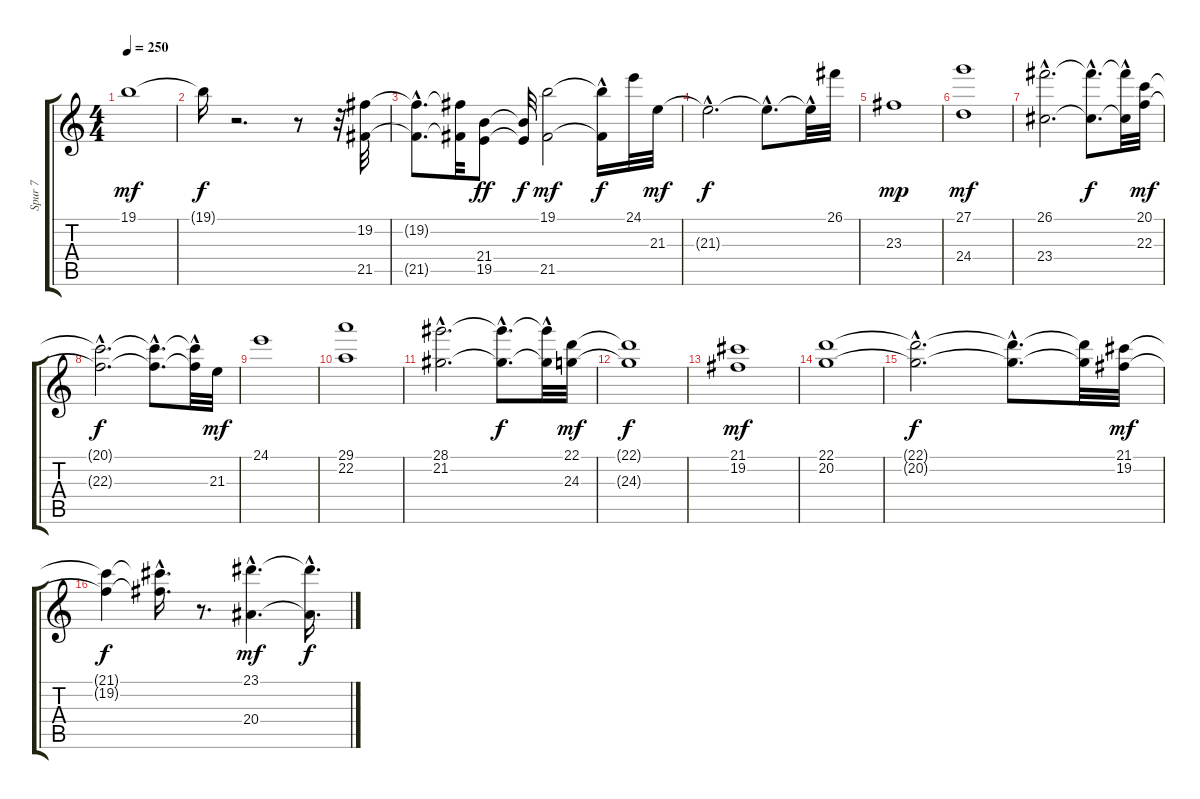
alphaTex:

\track ("Spur 7" "Spur 7") {instrument stringensemble1}
\staff {score tabs}
\tuning (E4 B3 G3 D3 A2 E2) {hide}
\ts (4 4)
\tempo 250
\clef g2
\ks c
19.1.1{dy mf} |
19.1{t}.16{dy f} r.2{d} r.8 r.32 (19.2 21.5).32 |
(19.2{hac t} 21.5{hac t}).8{d} (19.2{t} 21.5{t}).32 (21.4 19.5).8{dy ff} (21.4{t} 19.5{t}).32{dy f} (19.1 21.5).2{dy mf} (19.1{t} 21.5{hac t}).16{dy f} 24.1.32 21.3.32{dy mf} |
21.3{hac t}.2{d dy f} 21.3{hac t}.8{d} 21.3{hac t}.32 26.1.32 |
23.3.1{dy mp} |
(27.1 24.4).1{dy mf} |
(26.1{hac} 23.4{hac}).2{d} (26.1{hac t} 23.4{hac t}).8{d dy f} (26.1{t} 23.4{hac t}).32 (20.1 22.3).32{dy mf} |
(20.1{hac t} 22.3{hac t}).2{d dy f} (20.1{hac t} 22.3{hac t}).8{d} (20.1{t} 22.3{hac t}).32 21.3.32{dy mf} |
24.1.1 |
(29.1 22.2).1 |
(28.1{hac} 21.2{hac}).2{d} (28.1{hac t} 21.2{hac t}).8{d dy f} (28.1{t} 21.2{hac t}).32 (22.1 24.3).32{dy mf} |
(22.1{t} 24.3{t}).1{dy f} |
(21.1 19.2).1{dy mf} |
(22.1 20.2).1 |
(22.1{hac t} 20.2{hac t}).2{d dy f} (22.1{hac t} 20.2{hac t}).8{d} (22.1{t} 20.2{t}).32 (21.1 19.2).32{dy mf} |
(21.1{t} 19.2{t}).4{dy f} (21.1{t} 19.2{hac t}).16{d} r.8{d} (23.1{hac} 20.4{hac}).4{d dy mf} (23.1{hac t} 20.4{hac t}).16{d dy f}
